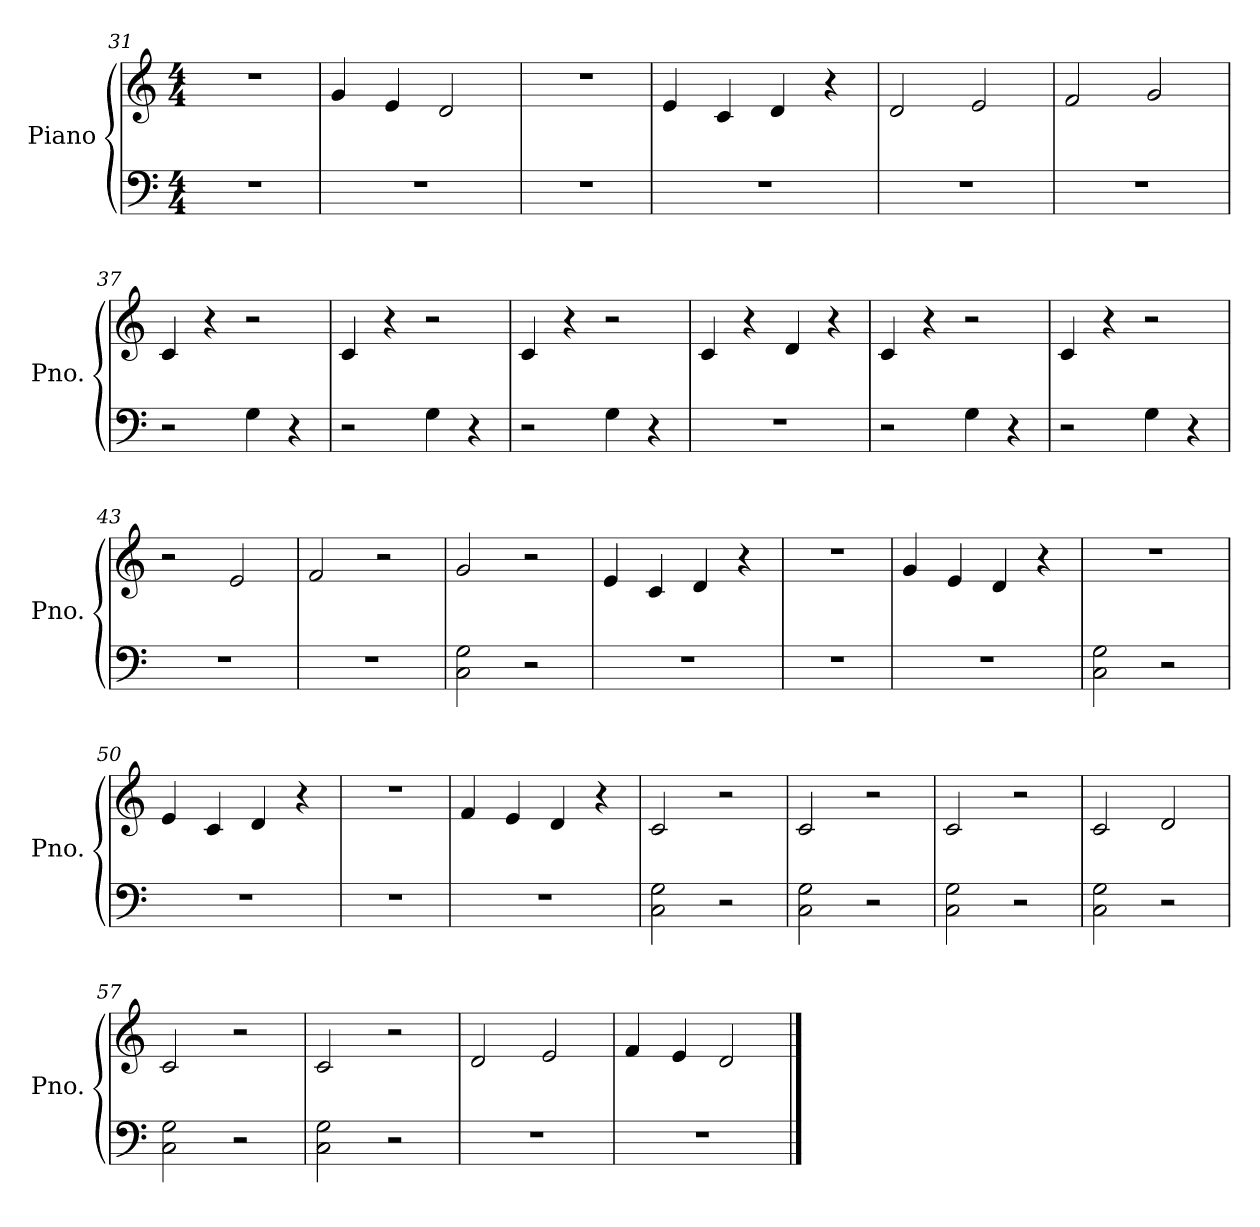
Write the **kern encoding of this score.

**kern	**kern
*part1	*part1
*staff2	*staff1
*I"Piano	*
*I'Pno.	*
*clefF4	*clefG2
*k[]	*k[]
*M4/4	*M4/4
=31	=31
1r	1r
=32	=32
1r	4g/
.	4e/
.	2d/
!!LO:LB:g=z
=33	=33
1r	1r
=34	=34
1r	4e/
.	4c/
.	4d/
.	4r
=35	=35
1r	2d/
.	2e/
=36	=36
1r	2f/
.	2g/
!!LO:LB:g=z
=37	=37
2r	4c/
.	4r
4G<\	2r
4r	.
=38	=38
2r	4c/
.	4r
4G<\	2r
4r	.
=39	=39
2r	4c/
.	4r
4G<\	2r
4r	.
=40	=40
1r	4c/
.	4r
.	4d/
.	4r
!!LO:LB:g=z
=41	=41
2r	4c/
.	4r
4G<\	2r
4r	.
=42	=42
2r	4c/
.	4r
4G<\	2r
4r	.
=43	=43
1r	2r
.	2e/
=44	=44
1r	2f/
.	2r
!!LO:LB:g=z
=45	=45
2C\<< 2G\<<	2g/
2r	2r
=46	=46
1r	4e/
.	4c/
.	4d/
.	4r
=47	=47
1r	1r
=48	=48
1r	4g/
.	4e/
.	4d/
.	4r
!!LO:LB:g=z
=49	=49
2C\<< 2G\<<	1r
2r	.
=50	=50
1r	4e/
.	4c/
.	4d/
.	4r
=51	=51
1r	1r
=52	=52
1r	4f/
.	4e/
.	4d/
.	4r
!!LO:LB:g=z
=53	=53
2C\<< 2G\<<	2c/
2r	2r
=54	=54
2C\<< 2G\<<	2c/
2r	2r
=55	=55
2C\<< 2G\<<	2c/
2r	2r
=56	=56
2C\<< 2G\<<	2c/
2r	2d/
!!LO:LB:g=z
=57	=57
2C\<< 2G\<<	2c/
2r	2r
=58	=58
2C\<< 2G\<<	2c/
2r	2r
=59	=59
1r	2d/
.	2e/
=60	=60
1r	4f/
.	4e/
.	2d/
==	==
*-	*-
